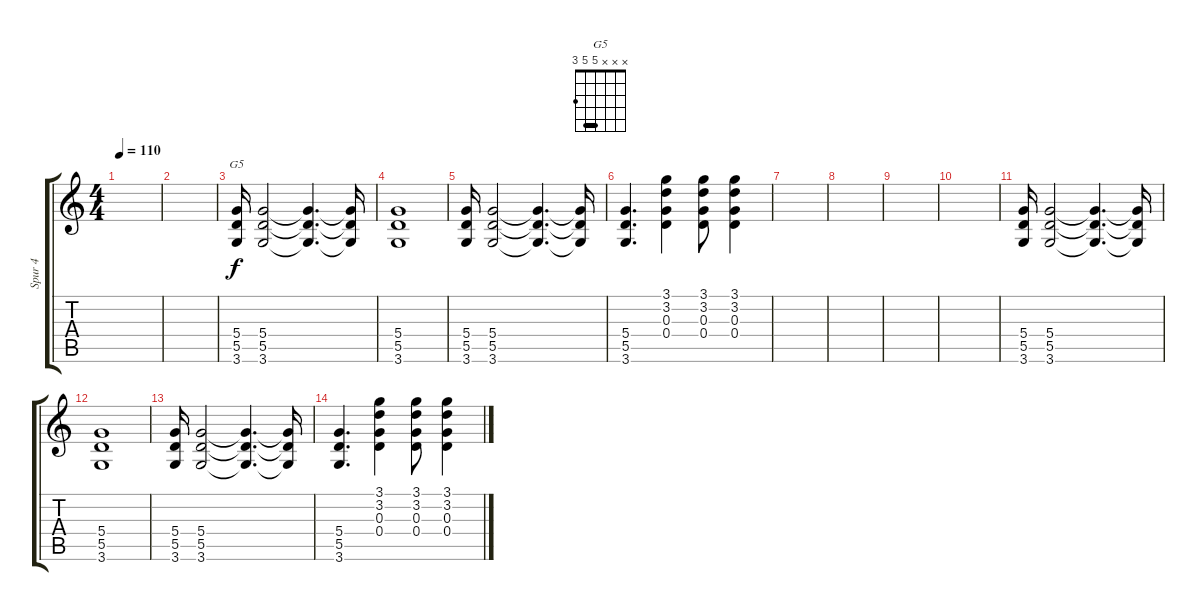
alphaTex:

\track ("Spur 4" "Spur 4") {mute instrument distortionguitar}
\staff {score tabs}
\tuning (E4 B3 G3 D3 A2 E2) {hide}
\chord ("G5" x x x 5 5 3) {barre 5}
\ts (4 4)
\tempo 110
\clef g2
\ks c
|
|
(5.4 5.5 3.6).16{ch "G5"} (5.4 5.5 3.6).2 (5.4{t} 5.5{t} 3.6{t}).4{d} (5.4{t} 5.5{t} 3.6{t}).16 |
(5.4 5.5 3.6).1 |
(5.4 5.5 3.6).16 (5.4 5.5 3.6).2 (5.4{t} 5.5{t} 3.6{t}).4{d} (5.4{t} 5.5{t} 3.6{t}).16 |
(5.4 5.5 3.6).4{d} (3.1 3.2 0.3 0.4).4 (3.1 3.2 0.3 0.4).8 (3.1 3.2 0.3 0.4).4 |
|
|
|
|
(5.4 5.5 3.6).16 (5.4 5.5 3.6).2 (5.4{t} 5.5{t} 3.6{t}).4{d} (5.4{t} 5.5{t} 3.6{t}).16 |
(5.4 5.5 3.6).1 |
(5.4 5.5 3.6).16 (5.4 5.5 3.6).2 (5.4{t} 5.5{t} 3.6{t}).4{d} (5.4{t} 5.5{t} 3.6{t}).16 |
(5.4 5.5 3.6).4{d} (3.1 3.2 0.3 0.4).4 (3.1 3.2 0.3 0.4).8 (3.1 3.2 0.3 0.4).4
